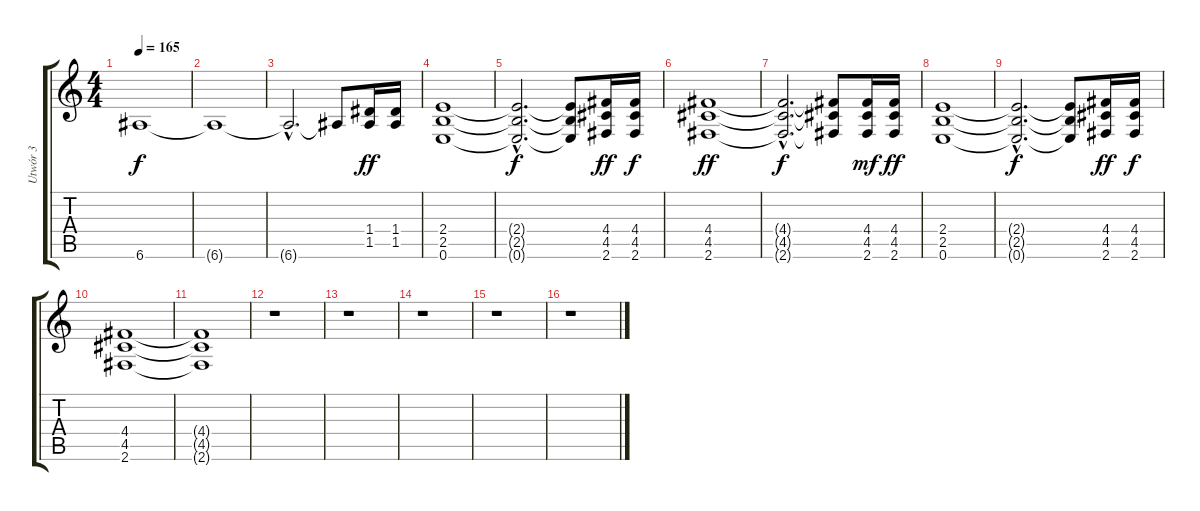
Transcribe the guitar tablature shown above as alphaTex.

\track ("Utwór 3" "Utwór 3") {instrument distortionguitar}
\staff {score tabs}
\tuning (E4 B3 G3 D3 A2 E2) {hide}
\ts (4 4)
\tempo 165
\clef g2
\ks c
6.6{t}.1{dy f} |
6.6{t}.1 |
6.6{hac t}.2{d} 6.6{t}.8 (1.4 1.5).16{dy ff} (1.4 1.5).16 |
(2.4 2.5 0.6).1 |
(2.4{hac t} 2.5{hac t} 0.6{hac t}).2{d dy f} (2.4{t} 2.5{t} 0.6{t}).8 (4.4 4.5 2.6).16{dy ff} (4.4 4.5 2.6).16{dy f} |
(4.4 4.5 2.6).1{dy ff} |
(4.4{hac t} 4.5{hac t} 2.6{hac t}).2{d dy f} (4.4{t} 4.5{t} 2.6{t}).8 (4.4 4.5 2.6).16{dy mf} (4.4 4.5 2.6).16{dy ff} |
(2.4 2.5 0.6).1 |
(2.4{hac t} 2.5{hac t} 0.6{hac t}).2{d dy f} (2.4{t} 2.5{t} 0.6{t}).8 (4.4 4.5 2.6).16{dy ff} (4.4 4.5 2.6).16{dy f} |
(4.4 4.5 2.6).1 |
(4.4{t} 4.5{t} 2.6{t}).1 |
r.1 |
r.1 |
r.1 |
r.1 |
r.1
